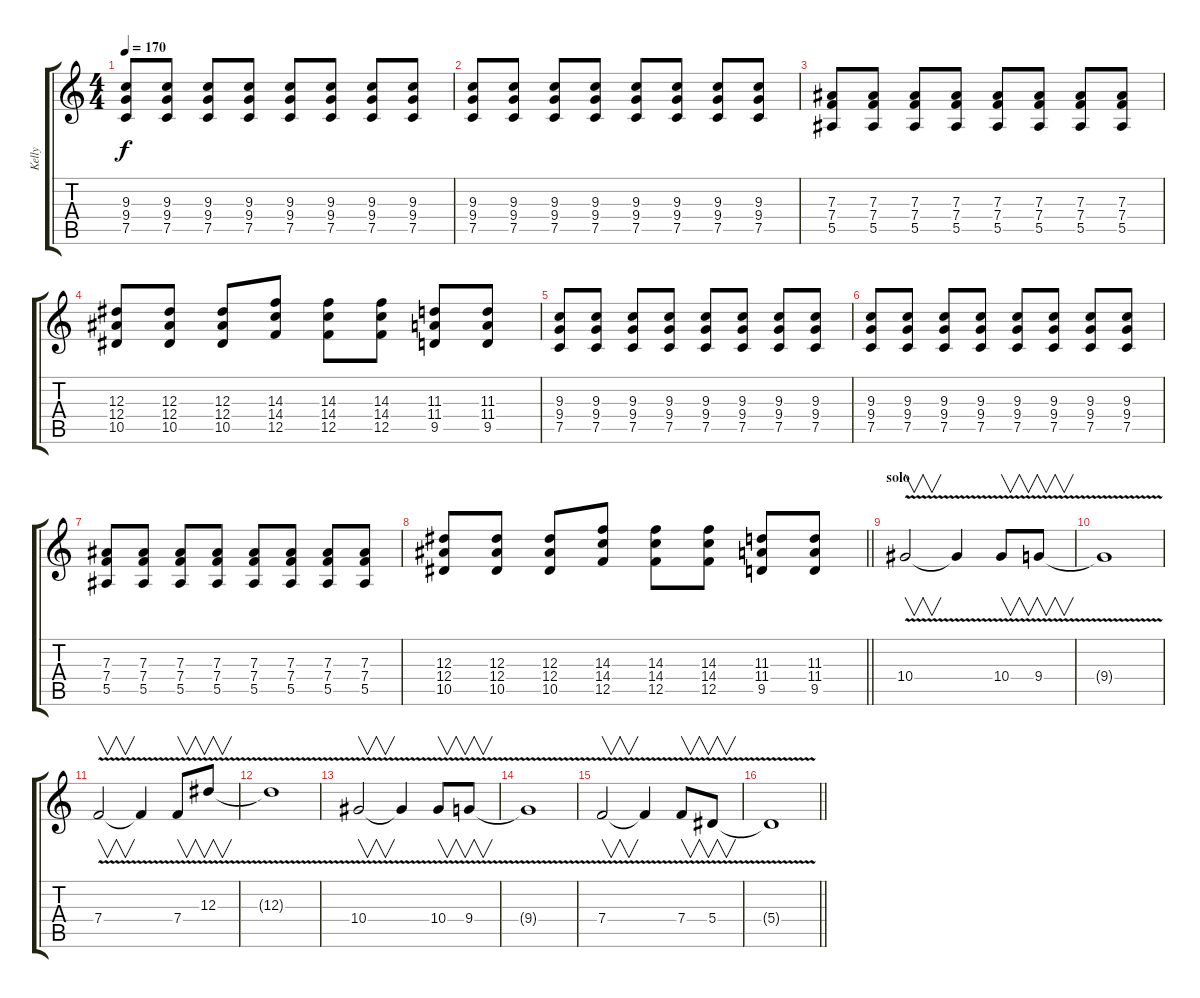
\track ("Kelly" "Kelly") {instrument overdrivenguitar}
\staff {score tabs}
\tuning (C4 G3 Eb3 Bb2 F2 C2) {hide}
\ts (4 4)
\tempo 170
\clef g2
\ks c
(9.3 9.4 7.5).8{dy f} (9.3 9.4 7.5).8 (9.3 9.4 7.5).8 (9.3 9.4 7.5).8 (9.3 9.4 7.5).8 (9.3 9.4 7.5).8 (9.3 9.4 7.5).8 (9.3 9.4 7.5).8 |
(9.3 9.4 7.5).8 (9.3 9.4 7.5).8 (9.3 9.4 7.5).8 (9.3 9.4 7.5).8 (9.3 9.4 7.5).8 (9.3 9.4 7.5).8 (9.3 9.4 7.5).8 (9.3 9.4 7.5).8 |
(7.3 7.4 5.5).8 (7.3 7.4 5.5).8 (7.3 7.4 5.5).8 (7.3 7.4 5.5).8 (7.3 7.4 5.5).8 (7.3 7.4 5.5).8 (7.3 7.4 5.5).8 (7.3 7.4 5.5).8 |
(12.3 12.4 10.5).8 (12.3 12.4 10.5).8 (12.3 12.4 10.5).8 (14.3 14.4 12.5).8 (14.3 14.4 12.5).8 (14.3 14.4 12.5).8 (11.3 11.4 9.5).8 (11.3 11.4 9.5).8 |
(9.3 9.4 7.5).8 (9.3 9.4 7.5).8 (9.3 9.4 7.5).8 (9.3 9.4 7.5).8 (9.3 9.4 7.5).8 (9.3 9.4 7.5).8 (9.3 9.4 7.5).8 (9.3 9.4 7.5).8 |
(9.3 9.4 7.5).8 (9.3 9.4 7.5).8 (9.3 9.4 7.5).8 (9.3 9.4 7.5).8 (9.3 9.4 7.5).8 (9.3 9.4 7.5).8 (9.3 9.4 7.5).8 (9.3 9.4 7.5).8 |
(7.3 7.4 5.5).8 (7.3 7.4 5.5).8 (7.3 7.4 5.5).8 (7.3 7.4 5.5).8 (7.3 7.4 5.5).8 (7.3 7.4 5.5).8 (7.3 7.4 5.5).8 (7.3 7.4 5.5).8 |
\barLineRight lightlight
(12.3 12.4 10.5).8 (12.3 12.4 10.5).8 (12.3 12.4 10.5).8 (14.3 14.4 12.5).8 (14.3 14.4 12.5).8 (14.3 14.4 12.5).8 (11.3 11.4 9.5).8 (11.3 11.4 9.5).8 |
\section ("" "solo")
10.4{v}.2{v volume 16} 10.4{t}.4 10.4{v}.8{v} 9.4{v}.8{v} |
9.4{t}.1 |
7.4{v}.2{v} 7.4{t}.4 7.4{v}.8{v} 12.3{v}.8{v} |
12.3{t}.1 |
10.4{v}.2{v} 10.4{t}.4 10.4{v}.8{v} 9.4{v}.8{v} |
9.4{t}.1 |
7.4{v}.2{v} 7.4{t}.4 7.4{v}.8{v} 5.4{v}.8{v} |
\barLineRight lightlight
5.4{t}.1
